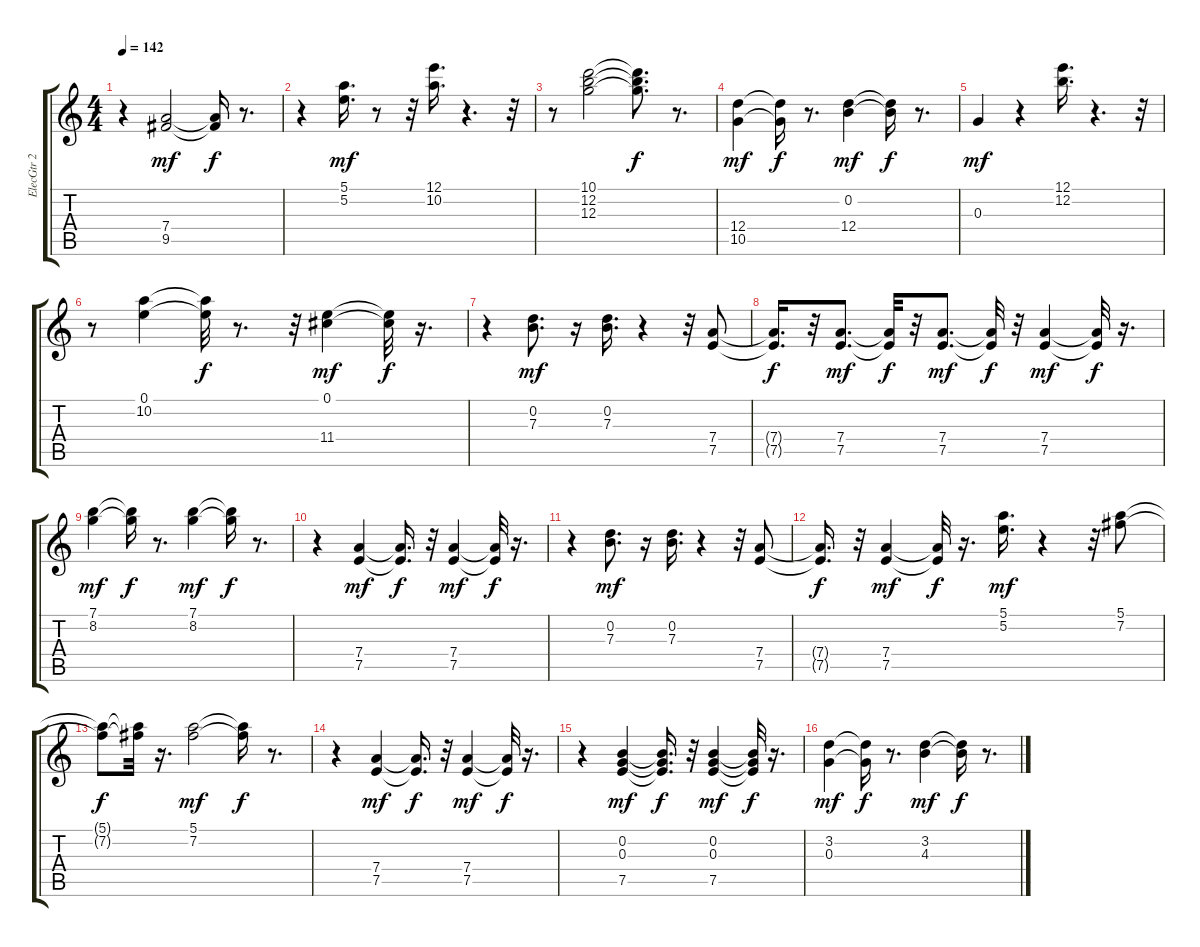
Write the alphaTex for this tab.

\track ("ElecGtr 2" "ElecGtr 2") {instrument overdrivenguitar}
\staff {score tabs}
\tuning (E4 B3 G3 D3 A2 E2) {hide}
\ts (4 4)
\tempo 142
\clef g2
\ks c
r.4{dy mf} (7.4 9.5).2 (7.4{t} 9.5{t}).16{dy f} r.8{d} |
r.4 (5.1 5.2).16{d dy mf} r.8 r.32 (12.1 10.2).16{d} r.4{d} r.32 |
r.8 (10.1 12.2 12.3).2 (10.1{t} 12.2{t} 12.3{t}).8{d dy f} r.8{d} |
(12.4 10.5).4{dy mf} (12.4{t} 10.5{t}).16{dy f} r.8{d} (0.2 12.4).4{dy mf} (0.2{t} 12.4{t}).16{dy f} r.8{d} |
0.3.4{dy mf} r.4 (12.1 12.2).16{d} r.4{d} r.32 |
r.8 (0.1 10.2).4 (0.1{t} 10.2{t}).32{dy f} r.8{d} r.32 (0.1 11.4).4{dy mf} (0.1{t} 11.4{t}).32{dy f} r.16{d} |
r.4 (0.2 7.3).8{d dy mf} r.16 (0.2 7.3).16{d} r.4 r.32 (7.4 7.5).8 |
(7.4{t} 7.5{t}).16{d dy f} r.32 (7.4 7.5).8{d dy mf} (7.4{t} 7.5{t}).32{dy f} r.32 (7.4 7.5).8{d dy mf} (7.4{t} 7.5{t}).32{dy f} r.32 (7.4 7.5).4{dy mf} (7.4{t} 7.5{t}).32{dy f} r.16{d} |
(7.1 8.2).4{dy mf} (7.1{t} 8.2{t}).16{dy f} r.8{d} (7.1 8.2).4{dy mf} (7.1{t} 8.2{t}).16{dy f} r.8{d} |
r.4 (7.4 7.5).4{dy mf} (7.4{t} 7.5{t}).16{d dy f} r.32 (7.4 7.5).4{dy mf} (7.4{t} 7.5{t}).32{dy f} r.16{d} |
r.4 (0.2 7.3).8{d dy mf} r.16 (0.2 7.3).16{d} r.4 r.32 (7.4 7.5).8 |
(7.4{t} 7.5{t}).16{d dy f} r.32 (7.4 7.5).4{dy mf} (7.4{t} 7.5{t}).32{dy f} r.16{d} (5.1 5.2).16{d dy mf} r.4 r.32 (5.1 7.2).8 |
(5.1{t} 7.2{t}).8{dy f} (5.1{t} 7.2{t}).32 r.16{d} (5.1 7.2).2{dy mf} (5.1{t} 7.2{t}).16{dy f} r.8{d} |
r.4 (7.4 7.5).4{dy mf} (7.4{t} 7.5{t}).16{d dy f} r.32 (7.4 7.5).4{dy mf} (7.4{t} 7.5{t}).32{dy f} r.16{d} |
r.4 (0.2 0.3 7.5).4{dy mf} (0.2{t} 0.3{t} 7.5{t}).16{d dy f} r.32 (0.2 0.3 7.5).4{dy mf} (0.2{t} 0.3{t} 7.5{t}).32{dy f} r.16{d} |
(3.2 0.3).4{dy mf} (3.2{t} 0.3{t}).16{dy f} r.8{d} (3.2 4.3).4{dy mf} (3.2{t} 4.3{t}).16{dy f} r.8{d}
